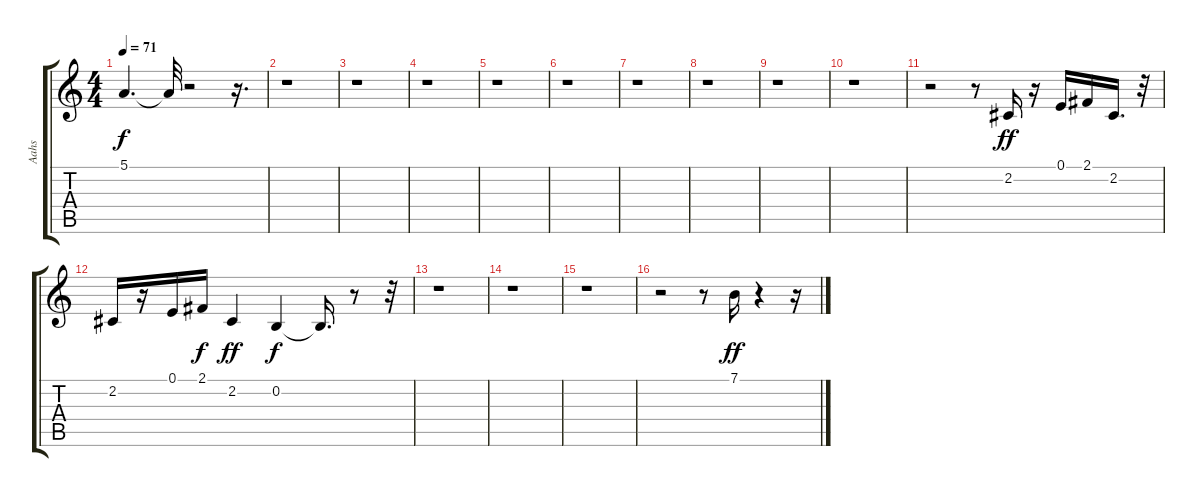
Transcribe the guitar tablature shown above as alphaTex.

\track ("Aahs" "Aahs") {instrument choiraahs}
\staff {score tabs}
\tuning (E4 B3 G3 D3 A2 E2) {hide}
\ts (4 4)
\tempo 71
\clef g2
\ks c
5.1{t}.4{d dy f} 5.1{t}.32 r.2 r.16{d} |
r.1 |
r.1 |
r.1 |
r.1 |
r.1 |
r.1 |
r.1 |
r.1 |
r.1 |
r.2 r.8 2.2.16{dy ff} r.16 0.1.16 2.1.16 2.2.16{d} r.32 |
2.2.16 r.16 0.1.16 2.1.16{dy f} 2.2.4{dy ff} 0.2.4{dy f} 0.2{t}.16{d} r.8 r.32 |
r.1 |
r.1 |
r.1 |
r.2 r.8 7.1.16{dy ff} r.4 r.16
